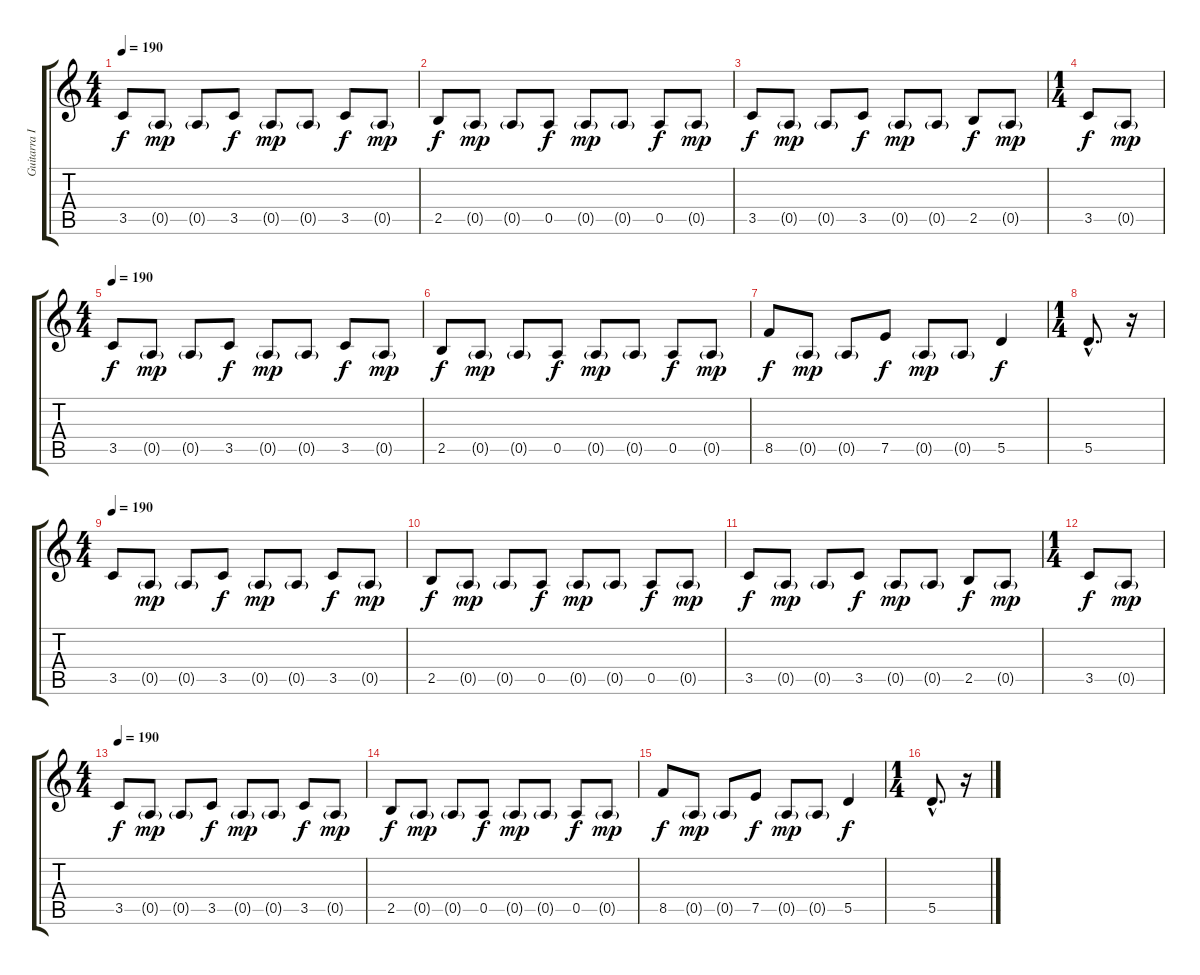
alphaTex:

\track ("Guitarra II" "Guitarra I") {instrument overdrivenguitar}
\staff {score tabs}
\tuning (E4 B3 G3 D3 A2 D2) {hide}
\ts (4 4)
\tempo 190
\clef g2
\ks c
3.5.8{dy f volume 13} 0.5{g}.8{dy mp} 0.5{g}.8 3.5.8{dy f} 0.5{g}.8{dy mp} 0.5{g}.8 3.5.8{dy f} 0.5{g}.8{dy mp} |
2.5.8{dy f} 0.5{g}.8{dy mp} 0.5{g}.8 0.5.8{dy f} 0.5{g}.8{dy mp} 0.5{g}.8 0.5.8{dy f} 0.5{g}.8{dy mp} |
3.5.8{dy f} 0.5{g}.8{dy mp} 0.5{g}.8 3.5.8{dy f} 0.5{g}.8{dy mp} 0.5{g}.8 2.5.8{dy f} 0.5{g}.8{dy mp} |
\ts (1 4)
3.5.8{dy f} 0.5{g}.8{dy mp} |
\ts (4 4)
\tempo 190
3.5.8{dy f volume 13} 0.5{g}.8{dy mp} 0.5{g}.8 3.5.8{dy f} 0.5{g}.8{dy mp} 0.5{g}.8 3.5.8{dy f} 0.5{g}.8{dy mp} |
2.5.8{dy f} 0.5{g}.8{dy mp} 0.5{g}.8 0.5.8{dy f} 0.5{g}.8{dy mp} 0.5{g}.8 0.5.8{dy f} 0.5{g}.8{dy mp} |
8.5.8{dy f} 0.5{g}.8{dy mp} 0.5{g}.8 7.5.8{dy f} 0.5{g}.8{dy mp} 0.5{g}.8 5.5.4{dy f} |
\ts (1 4)
5.5{hac}.8{d} r.16 |
\ts (4 4)
\tempo 190
3.5.8{volume 13} 0.5{g}.8{dy mp} 0.5{g}.8 3.5.8{dy f} 0.5{g}.8{dy mp} 0.5{g}.8 3.5.8{dy f} 0.5{g}.8{dy mp} |
2.5.8{dy f} 0.5{g}.8{dy mp} 0.5{g}.8 0.5.8{dy f} 0.5{g}.8{dy mp} 0.5{g}.8 0.5.8{dy f} 0.5{g}.8{dy mp} |
3.5.8{dy f} 0.5{g}.8{dy mp} 0.5{g}.8 3.5.8{dy f} 0.5{g}.8{dy mp} 0.5{g}.8 2.5.8{dy f} 0.5{g}.8{dy mp} |
\ts (1 4)
3.5.8{dy f} 0.5{g}.8{dy mp} |
\ts (4 4)
\tempo 190
3.5.8{dy f volume 13} 0.5{g}.8{dy mp} 0.5{g}.8 3.5.8{dy f} 0.5{g}.8{dy mp} 0.5{g}.8 3.5.8{dy f} 0.5{g}.8{dy mp} |
2.5.8{dy f} 0.5{g}.8{dy mp} 0.5{g}.8 0.5.8{dy f} 0.5{g}.8{dy mp} 0.5{g}.8 0.5.8{dy f} 0.5{g}.8{dy mp} |
8.5.8{dy f} 0.5{g}.8{dy mp} 0.5{g}.8 7.5.8{dy f} 0.5{g}.8{dy mp} 0.5{g}.8 5.5.4{dy f} |
\ts (1 4)
5.5{hac}.8{d} r.16
